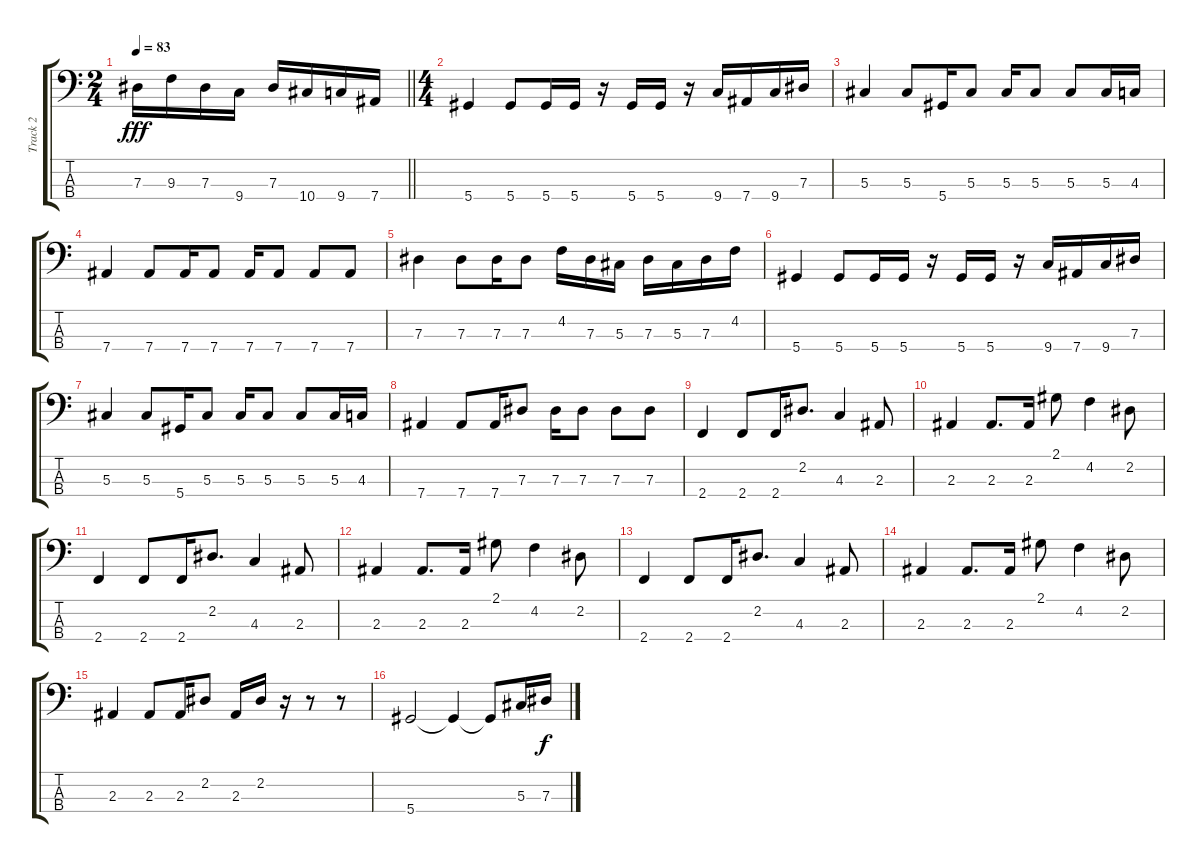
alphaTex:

\track ("Track 2" "Track 2") {instrument electricbassfinger}
\staff {score tabs}
\tuning (Gb2 Db2 Ab1 Eb1) {hide}
\ts (2 4)
\tempo 83
\clef f4
\barLineRight lightlight
\ks c
7.3.16{dy fff} 9.3.16 7.3.16 9.4.16 7.3.16 10.4.16 9.4.16 7.4.16 |
\ts (4 4)
5.4.4 5.4.8 5.4.16 5.4.16 r.16 5.4.16 5.4.16 r.16 9.4.16 7.4.16 9.4.16 7.3.16 |
5.3.4 5.3.8 5.4.16 5.3.8 5.3.16 5.3.8 5.3.8 5.3.16 4.3.16 |
7.4.4 7.4.8 7.4.16 7.4.8 7.4.16 7.4.8 7.4.8 7.4.8 |
7.3.4 7.3.8 7.3.16 7.3.8 4.2.16 7.3.16 5.3.16 7.3.16 5.3.16 7.3.16 4.2.16 |
5.4.4 5.4.8 5.4.16 5.4.16 r.16 5.4.16 5.4.16 r.16 9.4.16 7.4.16 9.4.16 7.3.16 |
5.3.4 5.3.8 5.4.16 5.3.8 5.3.16 5.3.8 5.3.8 5.3.16 4.3.16 |
7.4.4 7.4.8 7.4.16 7.3.8 7.3.16 7.3.8 7.3.8 7.3.8 |
2.4.4 2.4.8 2.4.16 2.2.8{d} 4.3.4 2.3.8 |
2.3.4 2.3.8{d} 2.3.16 2.1.8 4.2.4 2.2.8 |
2.4.4 2.4.8 2.4.16 2.2.8{d} 4.3.4 2.3.8 |
2.3.4 2.3.8{d} 2.3.16 2.1.8 4.2.4 2.2.8 |
2.4.4 2.4.8 2.4.16 2.2.8{d} 4.3.4 2.3.8 |
2.3.4 2.3.8{d} 2.3.16 2.1.8 4.2.4 2.2.8 |
2.3.4 2.3.8 2.3.16 2.2.8 2.3.16 2.2.16 r.16 r.8 r.8 |
5.4.2 5.4{t}.4 5.4{t}.8 5.3.16 7.3.16{dy f}
